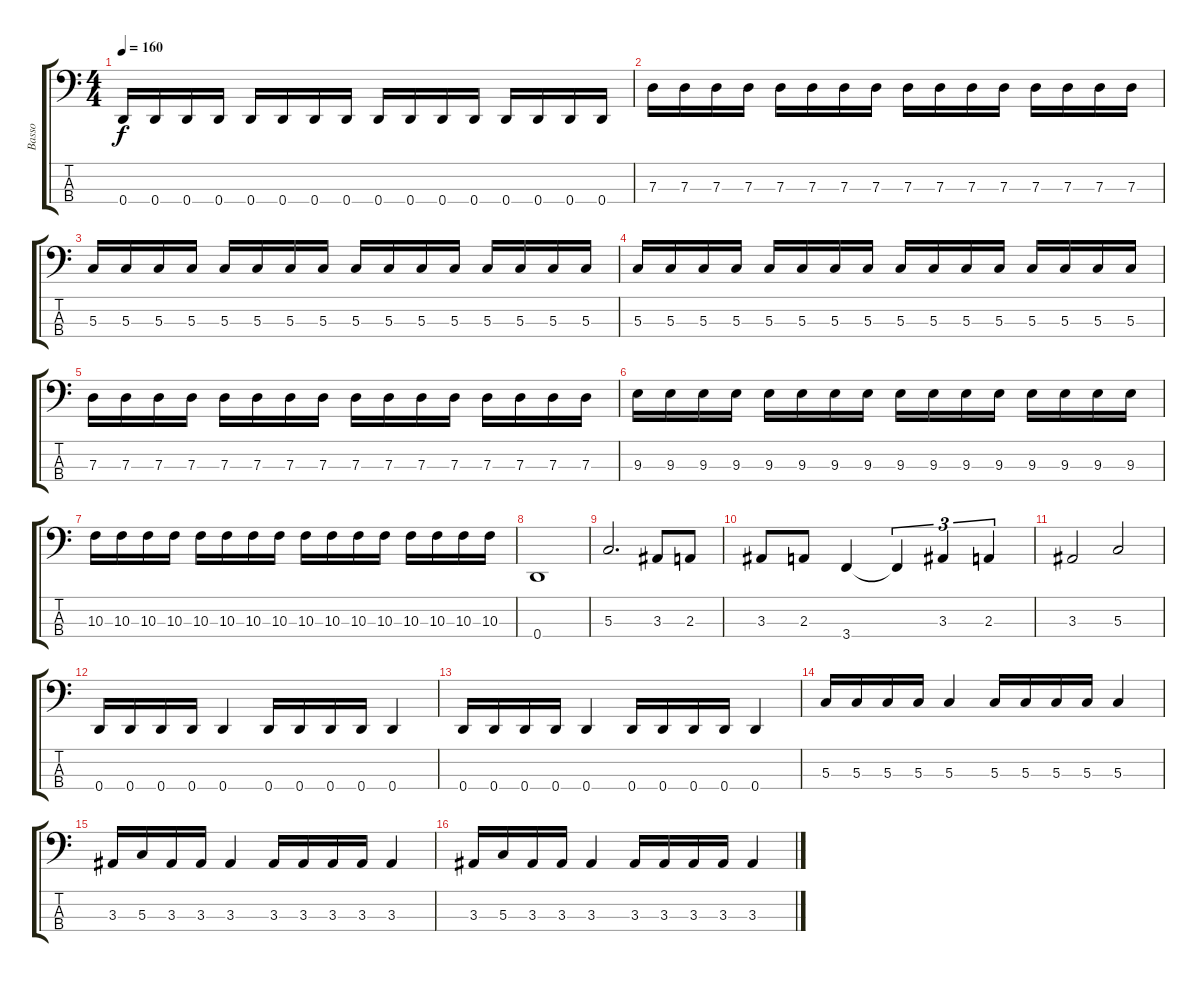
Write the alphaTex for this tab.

\track ("Basso" "Basso") {instrument electricbassfinger}
\staff {score tabs}
\tuning (F2 C2 G1 D1) {hide}
\ts (4 4)
\tempo 160
\clef f4
\ks c
0.4.16{dy f} 0.4.16 0.4.16 0.4.16 0.4.16 0.4.16 0.4.16 0.4.16 0.4.16 0.4.16 0.4.16 0.4.16 0.4.16 0.4.16 0.4.16 0.4.16 |
7.3.16 7.3.16 7.3.16 7.3.16 7.3.16 7.3.16 7.3.16 7.3.16 7.3.16 7.3.16 7.3.16 7.3.16 7.3.16 7.3.16 7.3.16 7.3.16 |
5.3.16 5.3.16 5.3.16 5.3.16 5.3.16 5.3.16 5.3.16 5.3.16 5.3.16 5.3.16 5.3.16 5.3.16 5.3.16 5.3.16 5.3.16 5.3.16 |
5.3.16 5.3.16 5.3.16 5.3.16 5.3.16 5.3.16 5.3.16 5.3.16 5.3.16 5.3.16 5.3.16 5.3.16 5.3.16 5.3.16 5.3.16 5.3.16 |
7.3.16 7.3.16 7.3.16 7.3.16 7.3.16 7.3.16 7.3.16 7.3.16 7.3.16 7.3.16 7.3.16 7.3.16 7.3.16 7.3.16 7.3.16 7.3.16 |
9.3.16 9.3.16 9.3.16 9.3.16 9.3.16 9.3.16 9.3.16 9.3.16 9.3.16 9.3.16 9.3.16 9.3.16 9.3.16 9.3.16 9.3.16 9.3.16 |
10.3.16 10.3.16 10.3.16 10.3.16 10.3.16 10.3.16 10.3.16 10.3.16 10.3.16 10.3.16 10.3.16 10.3.16 10.3.16 10.3.16 10.3.16 10.3.16 |
0.4.1 |
5.3.2{d} 3.3.8 2.3.8 |
3.3.8 2.3.8 3.4.4 3.4{t}.4{tu (3 2)} 3.3.4{tu (3 2)} 2.3.4{tu (3 2)} |
3.3.2 5.3.2 |
0.4.16 0.4.16 0.4.16 0.4.16 0.4.4 0.4.16 0.4.16 0.4.16 0.4.16 0.4.4 |
0.4.16 0.4.16 0.4.16 0.4.16 0.4.4 0.4.16 0.4.16 0.4.16 0.4.16 0.4.4 |
5.3.16 5.3.16 5.3.16 5.3.16 5.3.4 5.3.16 5.3.16 5.3.16 5.3.16 5.3.4 |
3.3.16 5.3.16 3.3.16 3.3.16 3.3.4 3.3.16 3.3.16 3.3.16 3.3.16 3.3.4 |
3.3.16 5.3.16 3.3.16 3.3.16 3.3.4 3.3.16 3.3.16 3.3.16 3.3.16 3.3.4
